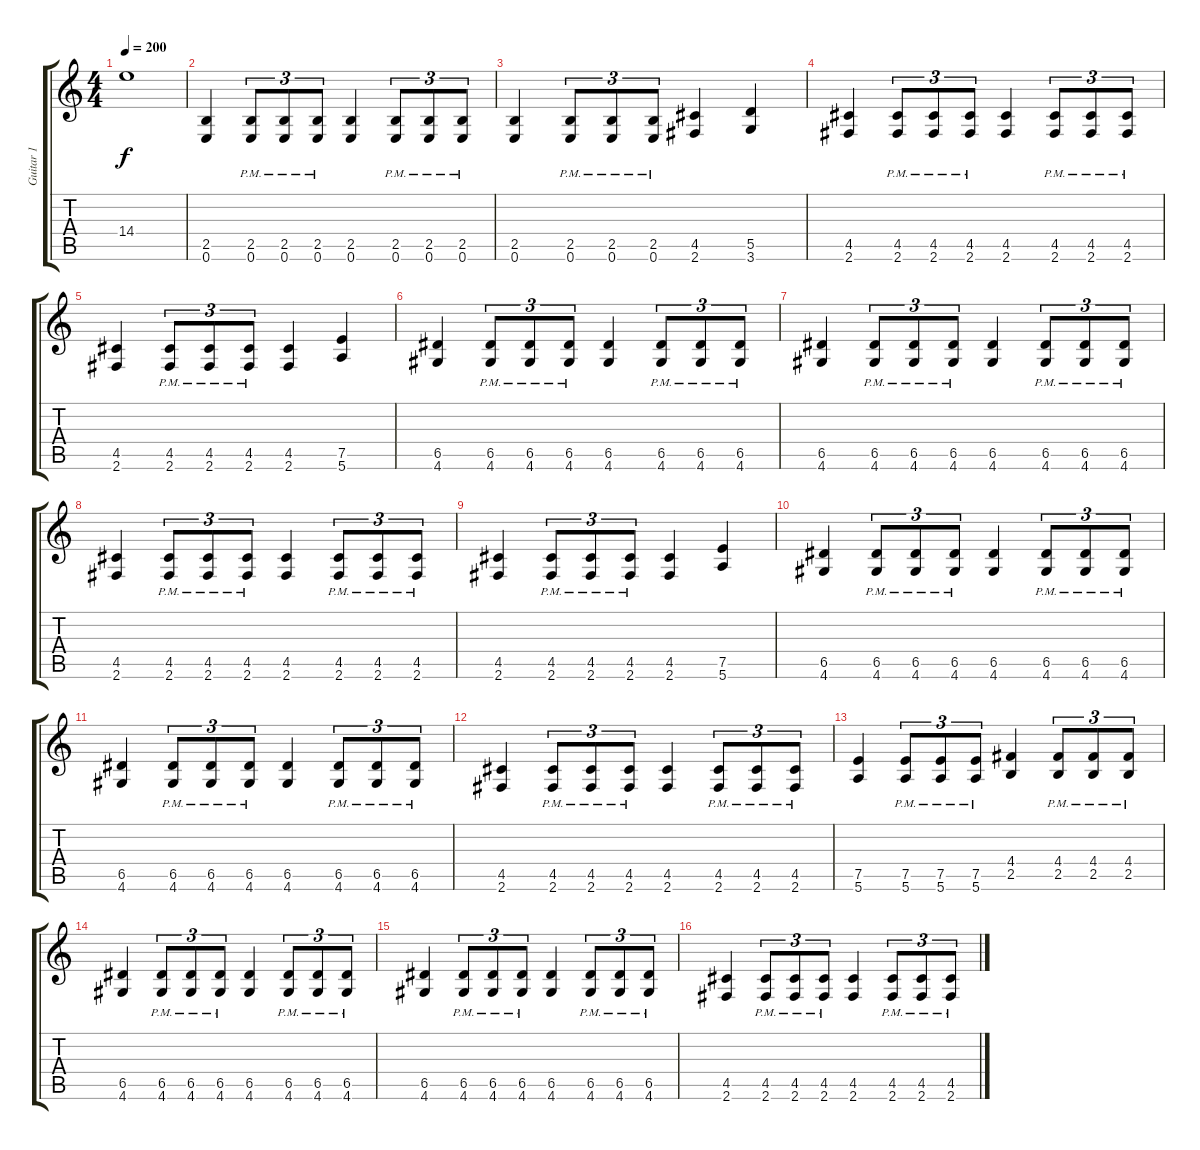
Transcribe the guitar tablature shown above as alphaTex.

\track ("Guitar 1" "Guitar 1") {instrument overdrivenguitar}
\staff {score tabs}
\tuning (E4 B3 G3 D3 A2 E2) {hide}
\ts (4 4)
\tempo 200
\clef g2
\ks c
14.4{t}.1{dy f} |
(2.5 0.6).4{volume 13} (2.5{pm} 0.6{pm}).8{tu (3 2)} (2.5{pm} 0.6{pm}).8{tu (3 2)} (2.5{pm} 0.6{pm}).8{tu (3 2)} (2.5 0.6).4 (2.5{pm} 0.6{pm}).8{tu (3 2)} (2.5{pm} 0.6{pm}).8{tu (3 2)} (2.5{pm} 0.6{pm}).8{tu (3 2)} |
(2.5 0.6).4 (2.5{pm} 0.6{pm}).8{tu (3 2)} (2.5{pm} 0.6{pm}).8{tu (3 2)} (2.5{pm} 0.6{pm}).8{tu (3 2)} (4.5 2.6).4 (5.5 3.6).4 |
(4.5 2.6).4 (4.5{pm} 2.6{pm}).8{tu (3 2)} (4.5{pm} 2.6{pm}).8{tu (3 2)} (4.5{pm} 2.6{pm}).8{tu (3 2)} (4.5 2.6).4 (4.5{pm} 2.6{pm}).8{tu (3 2)} (4.5{pm} 2.6{pm}).8{tu (3 2)} (4.5{pm} 2.6{pm}).8{tu (3 2)} |
(4.5 2.6).4 (4.5{pm} 2.6{pm}).8{tu (3 2)} (4.5{pm} 2.6{pm}).8{tu (3 2)} (4.5{pm} 2.6{pm}).8{tu (3 2)} (4.5 2.6).4 (7.5 5.6).4 |
(6.5 4.6).4 (6.5{pm} 4.6{pm}).8{tu (3 2)} (6.5{pm} 4.6{pm}).8{tu (3 2)} (6.5{pm} 4.6{pm}).8{tu (3 2)} (6.5 4.6).4 (6.5{pm} 4.6{pm}).8{tu (3 2)} (6.5{pm} 4.6{pm}).8{tu (3 2)} (6.5{pm} 4.6{pm}).8{tu (3 2)} |
(6.5 4.6).4 (6.5{pm} 4.6{pm}).8{tu (3 2)} (6.5{pm} 4.6{pm}).8{tu (3 2)} (6.5{pm} 4.6{pm}).8{tu (3 2)} (6.5 4.6).4 (6.5{pm} 4.6{pm}).8{tu (3 2)} (6.5{pm} 4.6{pm}).8{tu (3 2)} (6.5{pm} 4.6{pm}).8{tu (3 2)} |
(4.5 2.6).4 (4.5{pm} 2.6{pm}).8{tu (3 2)} (4.5{pm} 2.6{pm}).8{tu (3 2)} (4.5{pm} 2.6{pm}).8{tu (3 2)} (4.5 2.6).4 (4.5{pm} 2.6{pm}).8{tu (3 2)} (4.5{pm} 2.6{pm}).8{tu (3 2)} (4.5{pm} 2.6{pm}).8{tu (3 2)} |
(4.5 2.6).4 (4.5{pm} 2.6{pm}).8{tu (3 2)} (4.5{pm} 2.6{pm}).8{tu (3 2)} (4.5{pm} 2.6{pm}).8{tu (3 2)} (4.5 2.6).4 (7.5 5.6).4 |
(6.5 4.6).4 (6.5{pm} 4.6{pm}).8{tu (3 2)} (6.5{pm} 4.6{pm}).8{tu (3 2)} (6.5{pm} 4.6{pm}).8{tu (3 2)} (6.5 4.6).4 (6.5{pm} 4.6{pm}).8{tu (3 2)} (6.5{pm} 4.6{pm}).8{tu (3 2)} (6.5{pm} 4.6{pm}).8{tu (3 2)} |
(6.5 4.6).4 (6.5{pm} 4.6{pm}).8{tu (3 2)} (6.5{pm} 4.6{pm}).8{tu (3 2)} (6.5{pm} 4.6{pm}).8{tu (3 2)} (6.5 4.6).4 (6.5{pm} 4.6{pm}).8{tu (3 2)} (6.5{pm} 4.6{pm}).8{tu (3 2)} (6.5{pm} 4.6{pm}).8{tu (3 2)} |
(4.5 2.6).4 (4.5{pm} 2.6{pm}).8{tu (3 2)} (4.5{pm} 2.6{pm}).8{tu (3 2)} (4.5{pm} 2.6{pm}).8{tu (3 2)} (4.5 2.6).4 (4.5{pm} 2.6{pm}).8{tu (3 2)} (4.5{pm} 2.6{pm}).8{tu (3 2)} (4.5{pm} 2.6{pm}).8{tu (3 2)} |
(7.5 5.6).4 (7.5{pm} 5.6{pm}).8{tu (3 2)} (7.5{pm} 5.6{pm}).8{tu (3 2)} (7.5{pm} 5.6{pm}).8{tu (3 2)} (4.4 2.5).4 (4.4{pm} 2.5{pm}).8{tu (3 2)} (4.4{pm} 2.5{pm}).8{tu (3 2)} (4.4{pm} 2.5{pm}).8{tu (3 2)} |
(6.5 4.6).4 (6.5{pm} 4.6{pm}).8{tu (3 2)} (6.5{pm} 4.6{pm}).8{tu (3 2)} (6.5{pm} 4.6{pm}).8{tu (3 2)} (6.5 4.6).4 (6.5{pm} 4.6{pm}).8{tu (3 2)} (6.5{pm} 4.6{pm}).8{tu (3 2)} (6.5{pm} 4.6{pm}).8{tu (3 2)} |
(6.5 4.6).4 (6.5{pm} 4.6{pm}).8{tu (3 2)} (6.5{pm} 4.6{pm}).8{tu (3 2)} (6.5{pm} 4.6{pm}).8{tu (3 2)} (6.5 4.6).4 (6.5{pm} 4.6{pm}).8{tu (3 2)} (6.5{pm} 4.6{pm}).8{tu (3 2)} (6.5{pm} 4.6{pm}).8{tu (3 2)} |
(4.5 2.6).4 (4.5{pm} 2.6{pm}).8{tu (3 2)} (4.5{pm} 2.6{pm}).8{tu (3 2)} (4.5{pm} 2.6{pm}).8{tu (3 2)} (4.5 2.6).4 (4.5{pm} 2.6{pm}).8{tu (3 2)} (4.5{pm} 2.6{pm}).8{tu (3 2)} (4.5{pm} 2.6{pm}).8{tu (3 2)}
